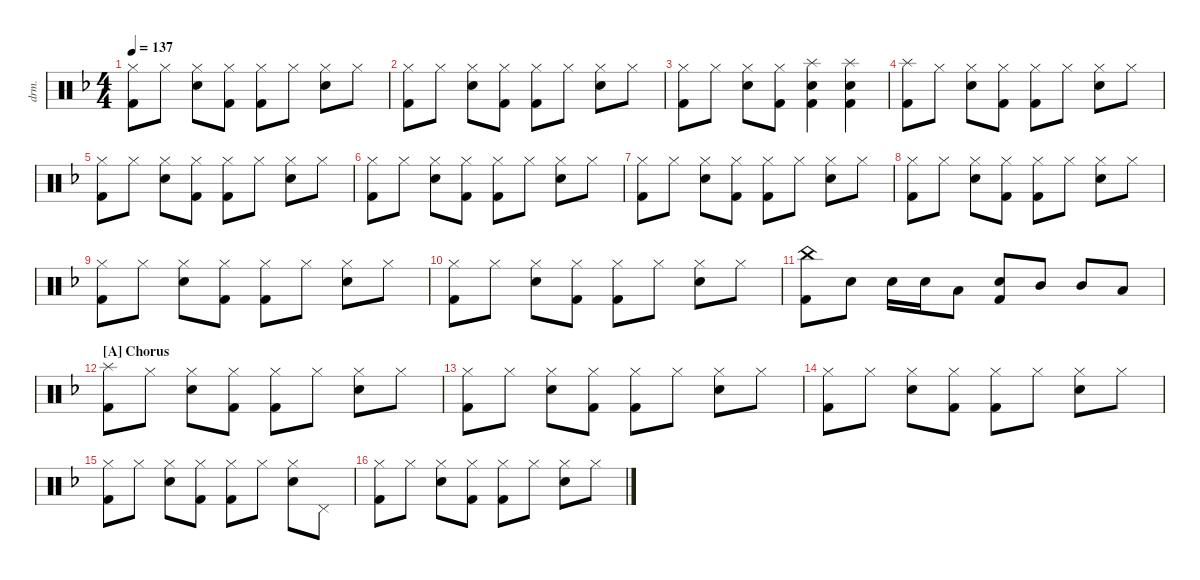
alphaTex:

\defaultSystemsLayout 4
\hideDynamics
\bracketExtendMode nobrackets
\track ("Drumkit" "drm.") {defaultSystemsLayout 4 instrument percussion}
\staff {score}
\articulation defaults
\ts (4 4)
\tempo 137
\clef neutral
\ks f
("Kick (hit) 2"{acc forcenatural} "Hi-Hat (closed)"{acc forcenatural}).8{dy mf beam Down} "Hi-Hat (closed)"{acc forcenatural}.8{beam Down} ("Hi-Hat (closed)"{acc forcenatural} "Snare (hit) 2"{acc forcenatural}).8{beam Down} ("Hi-Hat (closed)"{acc forcenatural} "Kick (hit) 2"{acc forcenatural}).8{beam Down} ("Hi-Hat (closed)"{acc forcenatural} "Kick (hit) 2"{acc forcenatural}).8{beam Down} "Hi-Hat (closed)"{acc forcenatural}.8{beam Down} ("Hi-Hat (closed)"{acc forcenatural} "Snare (hit) 2"{acc forcenatural}).8{beam Down} "Hi-Hat (closed)"{acc forcenatural}.8{beam Down} |
("Kick (hit) 2"{acc forcenatural} "Hi-Hat (closed)"{acc forcenatural}).8{beam Down} "Hi-Hat (closed)"{acc forcenatural}.8{beam Down} ("Hi-Hat (closed)"{acc forcenatural} "Snare (hit) 2"{acc forcenatural}).8{beam Down} ("Hi-Hat (closed)"{acc forcenatural} "Kick (hit) 2"{acc forcenatural}).8{beam Down} ("Hi-Hat (closed)"{acc forcenatural} "Kick (hit) 2"{acc forcenatural}).8{beam Down} "Hi-Hat (closed)"{acc forcenatural}.8{beam Down} ("Hi-Hat (closed)"{acc forcenatural} "Snare (hit) 2"{acc forcenatural}).8{beam Down} "Hi-Hat (closed)"{acc forcenatural}.8{beam Down} |
("Kick (hit) 2"{acc forcenatural} "Hi-Hat (closed)"{acc forcenatural}).8{beam Down} "Hi-Hat (closed)"{acc forcenatural}.8{beam Down} ("Hi-Hat (closed)"{acc forcenatural} "Snare (hit) 2"{acc forcenatural}).8{beam Down} ("Hi-Hat (closed)"{acc forcenatural} "Kick (hit) 2"{acc forcenatural}).8{beam Down} ("Kick (hit) 2"{acc forcenatural} "Snare (hit) 2"{acc forcenatural} "Splash (hit)"{acc forcenatural}).4{beam Down} ("Snare (hit) 2"{acc forcenatural} "Kick (hit) 2"{acc forcenatural} "Splash (hit)"{acc forcenatural}).4{beam Down} |
("Kick (hit) 2"{acc forcenatural} "Splash (hit)"{acc forcenatural}).8{beam Down} "Hi-Hat (closed)"{acc forcenatural}.8{beam Down} ("Hi-Hat (closed)"{acc forcenatural} "Snare (hit) 2"{acc forcenatural}).8{beam Down} ("Hi-Hat (closed)"{acc forcenatural} "Kick (hit) 2"{acc forcenatural}).8{beam Down} ("Hi-Hat (closed)"{acc forcenatural} "Kick (hit) 2"{acc forcenatural}).8{beam Down} "Hi-Hat (closed)"{acc forcenatural}.8{beam Down} ("Hi-Hat (closed)"{acc forcenatural} "Snare (hit) 2"{acc forcenatural}).8{beam Down} "Hi-Hat (closed)"{acc forcenatural}.8{beam Down} |
("Kick (hit) 2"{acc forcenatural} "Hi-Hat (closed)"{acc forcenatural}).8{beam Down} "Hi-Hat (closed)"{acc forcenatural}.8{beam Down} ("Hi-Hat (closed)"{acc forcenatural} "Snare (hit) 2"{acc forcenatural}).8{beam Down} ("Hi-Hat (closed)"{acc forcenatural} "Kick (hit) 2"{acc forcenatural}).8{beam Down} ("Hi-Hat (closed)"{acc forcenatural} "Kick (hit) 2"{acc forcenatural}).8{beam Down} "Hi-Hat (closed)"{acc forcenatural}.8{beam Down} ("Hi-Hat (closed)"{acc forcenatural} "Snare (hit) 2"{acc forcenatural}).8{beam Down} "Hi-Hat (closed)"{acc forcenatural}.8{beam Down} |
("Kick (hit) 2"{acc forcenatural} "Hi-Hat (closed)"{acc forcenatural}).8{beam Down} "Hi-Hat (closed)"{acc forcenatural}.8{beam Down} ("Hi-Hat (closed)"{acc forcenatural} "Snare (hit) 2"{acc forcenatural}).8{beam Down} ("Hi-Hat (closed)"{acc forcenatural} "Kick (hit) 2"{acc forcenatural}).8{beam Down} ("Hi-Hat (closed)"{acc forcenatural} "Kick (hit) 2"{acc forcenatural}).8{beam Down} "Hi-Hat (closed)"{acc forcenatural}.8{beam Down} ("Hi-Hat (closed)"{acc forcenatural} "Snare (hit) 2"{acc forcenatural}).8{beam Down} "Hi-Hat (closed)"{acc forcenatural}.8{beam Down} |
("Kick (hit) 2"{acc forcenatural} "Hi-Hat (closed)"{acc forcenatural}).8{beam Down} "Hi-Hat (closed)"{acc forcenatural}.8{beam Down} ("Hi-Hat (closed)"{acc forcenatural} "Snare (hit) 2"{acc forcenatural}).8{beam Down} ("Hi-Hat (closed)"{acc forcenatural} "Kick (hit) 2"{acc forcenatural}).8{beam Down} ("Hi-Hat (closed)"{acc forcenatural} "Kick (hit) 2"{acc forcenatural}).8{beam Down} "Hi-Hat (closed)"{acc forcenatural}.8{beam Down} ("Hi-Hat (closed)"{acc forcenatural} "Snare (hit) 2"{acc forcenatural}).8{beam Down} "Hi-Hat (closed)"{acc forcenatural}.8{beam Down} |
("Kick (hit) 2"{acc forcenatural} "Hi-Hat (closed)"{acc forcenatural}).8{beam Down} "Hi-Hat (closed)"{acc forcenatural}.8{beam Down} ("Hi-Hat (closed)"{acc forcenatural} "Snare (hit) 2"{acc forcenatural}).8{beam Down} ("Hi-Hat (closed)"{acc forcenatural} "Kick (hit) 2"{acc forcenatural}).8{beam Down} ("Hi-Hat (closed)"{acc forcenatural} "Kick (hit) 2"{acc forcenatural}).8{beam Down} "Hi-Hat (closed)"{acc forcenatural}.8{beam Down} ("Hi-Hat (closed)"{acc forcenatural} "Snare (hit) 2"{acc forcenatural}).8{beam Down} "Hi-Hat (closed)"{acc forcenatural}.8{beam Down} |
("Kick (hit) 2"{acc forcenatural} "Hi-Hat (closed)"{acc forcenatural}).8{beam Down} "Hi-Hat (closed)"{acc forcenatural}.8{beam Down} ("Hi-Hat (closed)"{acc forcenatural} "Snare (hit) 2"{acc forcenatural}).8{beam Down} ("Hi-Hat (closed)"{acc forcenatural} "Kick (hit) 2"{acc forcenatural}).8{beam Down} ("Hi-Hat (closed)"{acc forcenatural} "Kick (hit) 2"{acc forcenatural}).8{beam Down} "Hi-Hat (closed)"{acc forcenatural}.8{beam Down} ("Hi-Hat (closed)"{acc forcenatural} "Snare (hit) 2"{acc forcenatural}).8{beam Down} "Hi-Hat (closed)"{acc forcenatural}.8{beam Down} |
("Kick (hit) 2"{acc forcenatural} "Hi-Hat (closed)"{acc forcenatural}).8{beam Down} "Hi-Hat (closed)"{acc forcenatural}.8{beam Down} ("Hi-Hat (closed)"{acc forcenatural} "Snare (hit) 2"{acc forcenatural}).8{beam Down} ("Hi-Hat (closed)"{acc forcenatural} "Kick (hit) 2"{acc forcenatural}).8{beam Down} ("Hi-Hat (closed)"{acc forcenatural} "Kick (hit) 2"{acc forcenatural}).8{beam Down} "Hi-Hat (closed)"{acc forcenatural}.8{beam Down} ("Hi-Hat (closed)"{acc forcenatural} "Snare (hit) 2"{acc forcenatural}).8{beam Down} "Hi-Hat (closed)"{acc forcenatural}.8{beam Down} |
("Kick (hit) 2"{acc forcenatural} "China (hit)"{acc forcenatural}).8{beam Down} "Snare (hit) 2"{acc forcenatural}.8{beam Down} "Snare (hit) 2"{acc forcenatural}.16{beam Down} "Snare (hit) 2"{acc forcenatural}.16{beam Down} "Low Tom (hit)"{acc forcenatural}.8{beam Down} ("Kick (hit) 2"{acc forcenatural} "Snare (hit) 2"{acc forcenatural}).8{beam Up} "Mid Tom (hit)"{acc forcenatural}.8{beam Up} "Mid Tom (hit)"{acc forcenatural}.8{beam Up} "Low Tom (hit)"{acc forcenatural}.8{beam Up} |
\section ("A" "Chorus")
("Kick (hit) 2"{acc forcenatural} "Splash (hit)"{acc forcenatural}).8{beam Down} "Hi-Hat (closed)"{acc forcenatural}.8{beam Down} ("Hi-Hat (closed)"{acc forcenatural} "Snare (hit) 2"{acc forcenatural}).8{beam Down} ("Hi-Hat (closed)"{acc forcenatural} "Kick (hit) 2"{acc forcenatural}).8{beam Down} ("Hi-Hat (closed)"{acc forcenatural} "Kick (hit) 2"{acc forcenatural}).8{beam Down} "Hi-Hat (closed)"{acc forcenatural}.8{beam Down} ("Hi-Hat (closed)"{acc forcenatural} "Snare (hit) 2"{acc forcenatural}).8{beam Down} "Hi-Hat (closed)"{acc forcenatural}.8{beam Down} |
("Kick (hit) 2"{acc forcenatural} "Hi-Hat (closed)"{acc forcenatural}).8{beam Down} "Hi-Hat (closed)"{acc forcenatural}.8{beam Down} ("Hi-Hat (closed)"{acc forcenatural} "Snare (hit) 2"{acc forcenatural}).8{beam Down} ("Hi-Hat (closed)"{acc forcenatural} "Kick (hit) 2"{acc forcenatural}).8{beam Down} ("Hi-Hat (closed)"{acc forcenatural} "Kick (hit) 2"{acc forcenatural}).8{beam Down} "Hi-Hat (closed)"{acc forcenatural}.8{beam Down} ("Hi-Hat (closed)"{acc forcenatural} "Snare (hit) 2"{acc forcenatural}).8{beam Down} "Hi-Hat (closed)"{acc forcenatural}.8{beam Down} |
("Kick (hit) 2"{acc forcenatural} "Hi-Hat (closed)"{acc forcenatural}).8{beam Down} "Hi-Hat (closed)"{acc forcenatural}.8{beam Down} ("Hi-Hat (closed)"{acc forcenatural} "Snare (hit) 2"{acc forcenatural}).8{beam Down} ("Hi-Hat (closed)"{acc forcenatural} "Kick (hit) 2"{acc forcenatural}).8{beam Down} ("Hi-Hat (closed)"{acc forcenatural} "Kick (hit) 2"{acc forcenatural}).8{beam Down} "Hi-Hat (closed)"{acc forcenatural}.8{beam Down} ("Hi-Hat (closed)"{acc forcenatural} "Snare (hit) 2"{acc forcenatural}).8{beam Down} "Hi-Hat (closed)"{acc forcenatural}.8{beam Down} |
("Kick (hit) 2"{acc forcenatural} "Hi-Hat (closed)"{acc forcenatural}).8{beam Down} "Hi-Hat (closed)"{acc forcenatural}.8{beam Down} ("Hi-Hat (closed)"{acc forcenatural} "Snare (hit) 2"{acc forcenatural}).8{beam Down} ("Hi-Hat (closed)"{acc forcenatural} "Kick (hit) 2"{acc forcenatural}).8{beam Down} ("Hi-Hat (closed)"{acc forcenatural} "Kick (hit) 2"{acc forcenatural}).8{beam Down} "Hi-Hat (closed)"{acc forcenatural}.8{beam Down} ("Hi-Hat (closed)"{acc forcenatural} "Snare (hit) 2"{acc forcenatural}).8{beam Down} "Pedal Hi-Hat (hit)"{acc forcenatural}.8{beam Down} |
("Kick (hit) 2"{acc forcenatural} "Hi-Hat (closed)"{acc forcenatural}).8{beam Down} "Hi-Hat (closed)"{acc forcenatural}.8{beam Down} ("Hi-Hat (closed)"{acc forcenatural} "Snare (hit) 2"{acc forcenatural}).8{beam Down} ("Hi-Hat (closed)"{acc forcenatural} "Kick (hit) 2"{acc forcenatural}).8{beam Down} ("Hi-Hat (closed)"{acc forcenatural} "Kick (hit) 2"{acc forcenatural}).8{beam Down} "Hi-Hat (closed)"{acc forcenatural}.8{beam Down} ("Hi-Hat (closed)"{acc forcenatural} "Snare (hit) 2"{acc forcenatural}).8{beam Down} "Hi-Hat (closed)"{acc forcenatural}.8{beam Down}
